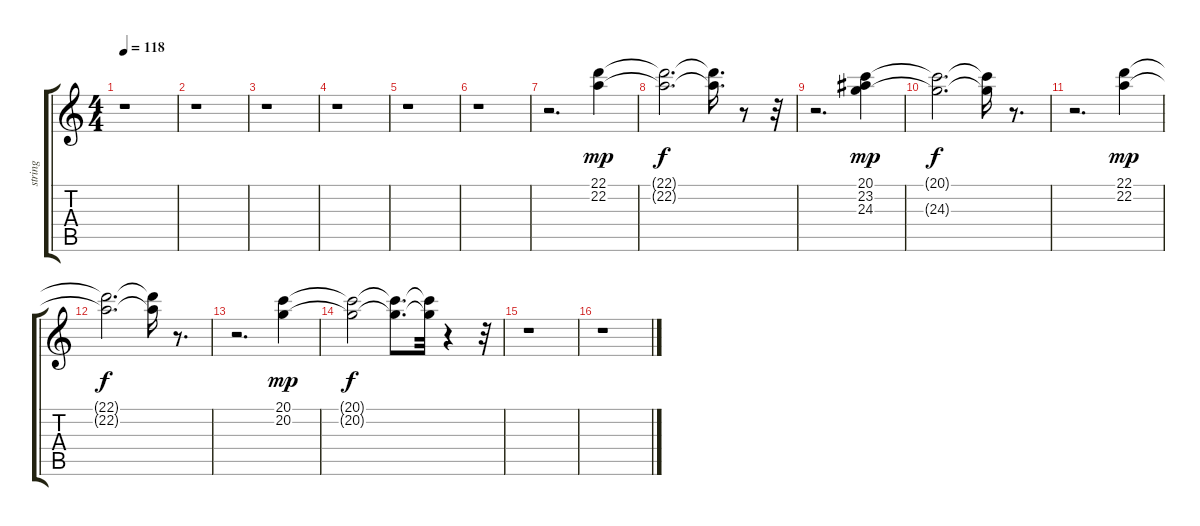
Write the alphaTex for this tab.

\track ("string" "string") {instrument stringensemble1}
\staff {score tabs}
\tuning (E4 B3 G3 D3 A2 E2) {hide}
\ts (4 4)
\tempo 118
\clef g2
\ks c
r.1{dy f} |
r.1 |
r.1 |
r.1 |
r.1 |
r.1 |
r.2{d} (22.1 22.2).4{dy mp} |
(22.1{t} 22.2{t}).2{d dy f} (22.1{t} 22.2{t}).16{d} r.8 r.32 |
r.2{d} (20.1 23.2 24.3).4{dy mp} |
(20.1{t} 24.3{t}).2{d dy f} (20.1{t} 24.3{t}).16 r.8{d} |
r.2{d} (22.1 22.2).4{dy mp} |
(22.1{t} 22.2{t}).2{d dy f} (22.1{t} 22.2{t}).16 r.8{d} |
r.2{d} (20.1 20.2).4{dy mp} |
(20.1{t} 20.2{t}).2{dy f} (20.1{t} 20.2{t}).8{d} (20.1{t} 20.2{t}).32 r.4 r.32 |
r.1 |
r.1
